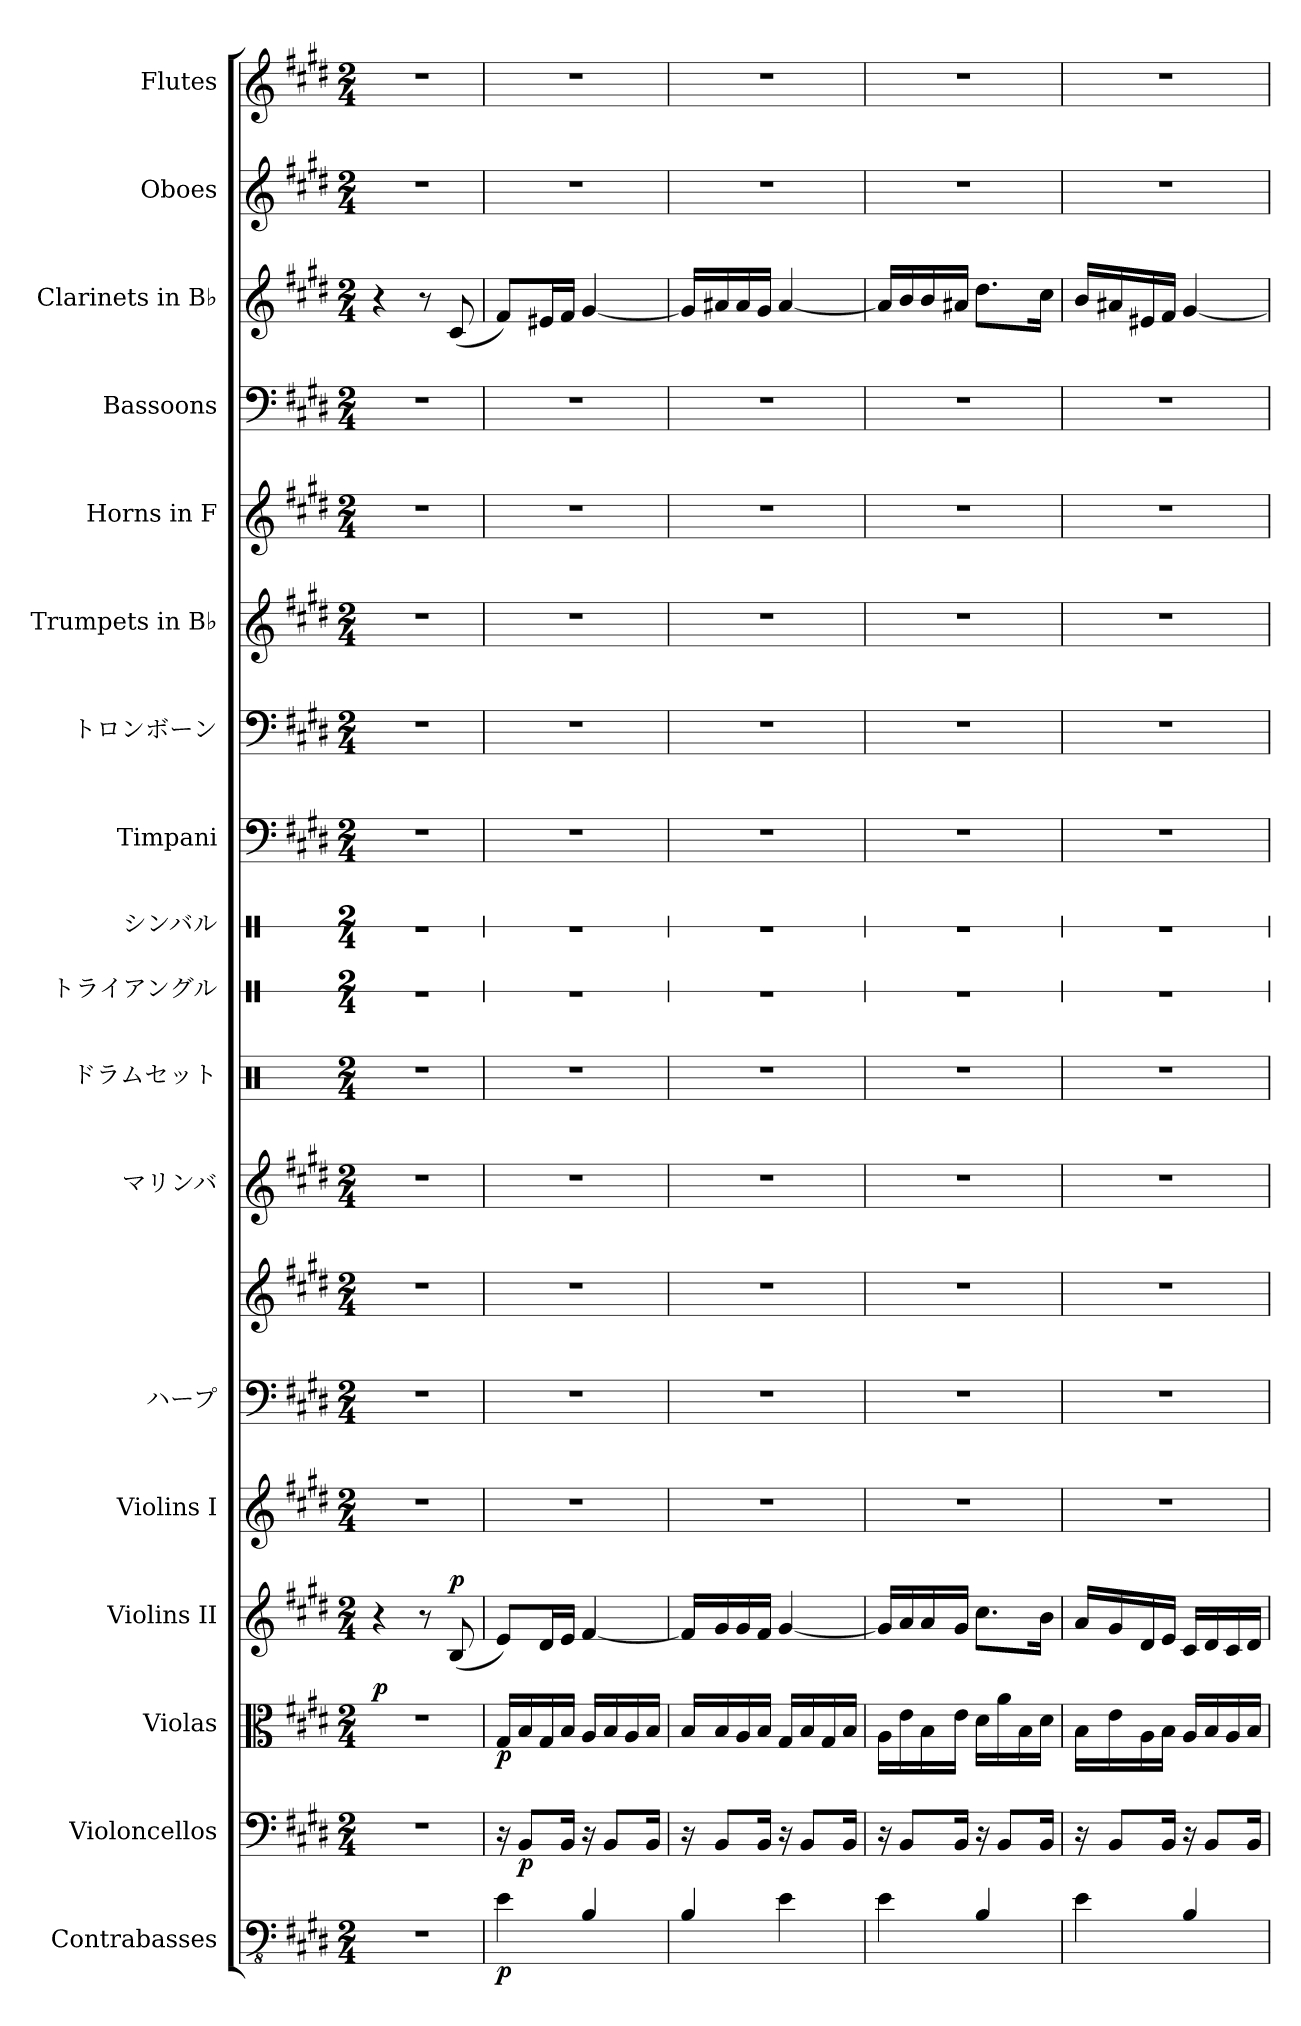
**kern	**dynam	**kern	**dynam	**kern	**dynam	**kern	**dynam	**kern	**kern	**kern	**kern	**kern	**kern	**kern	**kern	**kern	**kern	**kern	**kern	**kern	**kern	**kern
*part18	*part18	*part17	*part17	*part16	*part16	*part15	*part15	*part14	*part13	*part13	*part12	*part11	*part10	*part9	*part8	*part7	*part6	*part5	*part4	*part3	*part2	*part1
*staff19	*staff19	*staff18	*staff18	*staff17	*staff17	*staff16	*staff16	*staff15	*staff14	*staff13	*staff12	*staff11	*staff10	*staff9	*staff8	*staff7	*staff6	*staff5	*staff4	*staff3	*staff2	*staff1
*I"Contrabasses	*	*I"Violoncellos	*	*I"Violas	*	*I"Violins II	*	*I"Violins I	*I"ハープ	*	*I"マリンバ	*I"ドラムセット	*I"トライアングル	*I"シンバル	*I"Timpani	*I"トロンボーン	*I"Trumpets in B♭	*I"Horns in F	*I"Bassoons	*I"Clarinets in B♭	*I"Oboes	*I"Flutes
*I'Cb.	*	*I'Vc.	*	*I'Vla.	*	*I'Vln. II	*	*I'Vln. I	*	*	*	*	*	*	*I'Timp.	*	*	*	*I'Bsn.	*	*I'Ob.	*I'Fl.
*	*	*	*	*	*	*	*	*	*	*	*	*	*stria1	*stria1	*	*	*	*	*	*	*	*
*clefFv4	*	*clefF4	*	*clefC3	*	*clefG2	*	*clefG2	*clefF4	*clefG2	*clefG2	*clefX	*clefX	*clefX	*clefF4	*clefF4	*clefG2	*clefG2	*clefF4	*clefG2	*clefG2	*clefG2
*ITrd7c12	*	*	*	*	*	*	*	*	*	*	*	*	*	*	*	*	*ITrd1c2	*ITrd4c7	*	*ITrd1c2	*	*
*k[f#c#g#d#]	*	*k[f#c#g#d#]	*	*k[f#c#g#d#]	*	*k[f#c#g#d#]	*	*k[f#c#g#d#]	*k[f#c#g#d#]	*k[f#c#g#d#]	*k[f#c#g#d#]	*k[]	*k[]	*k[]	*k[f#c#g#d#]	*k[f#c#g#d#]	*k[f#c#]	*k[f#c#g#]	*k[f#c#g#d#]	*k[f#c#]	*k[f#c#g#d#]	*k[f#c#g#d#]
*M2/4	*	*M2/4	*	*M2/4	*	*M2/4	*	*M2/4	*M2/4	*M2/4	*M2/4	*M2/4	*M2/4	*M2/4	*M2/4	*M2/4	*M2/4	*M2/4	*M2/4	*M2/4	*M2/4	*M2/4
=1	=1	=1	=1	=1	=1	=1	=1	=1	=1	=1	=1	=1	=1	=1	=1	=1	=1	=1	=1	=1	=1	=1
!	!	!	!	!	!LO:DY:a	!	!	!	!	!	!	!	!	!	!	!	!	!	!	!	!	!
2r	.	2r	.	2r	p	4r	.	2r	2r	2r	2r	2r	2r	2r	2r	2r	2r	2r	2r	4r	2r	2r
.	.	.	.	.	.	8r	.	.	.	.	.	.	.	.	.	.	.	.	.	8r	.	.
!	!	!	!	!	!	!	!LO:DY:a	!	!	!	!	!	!	!	!	!	!	!	!	!	!	!
.	.	.	.	.	.	(8B/	p	.	.	.	.	.	.	.	.	.	.	.	.	(8B/	.	.
=2	=2	=2	=2	=2	=2	=2	=2	=2	=2	=2	=2	=2	=2	=2	=2	=2	=2	=2	=2	=2	=2	=2
!	!LO:DY:b	!	!	!	!LO:DY:b	!	!	!	!	!	!	!	!	!	!	!	!	!	!	!	!	!
4EE\	p	16r	.	16G#/LL	p	8e/L)	.	2r	2r	2r	2r	2r	2r	2r	2r	2r	2r	2r	2r	8e/L)	2r	2r
!	!	!	!LO:DY:b	!	!	!	!	!	!	!	!	!	!	!	!	!	!	!	!	!	!	!
.	.	8BB/L	p	16B/	.	.	.	.	.	.	.	.	.	.	.	.	.	.	.	.	.	.
.	.	.	.	16G#/	.	16d#/L	.	.	.	.	.	.	.	.	.	.	.	.	.	16d#X/L	.	.
.	.	16BB/Jk	.	16B/JJ	.	16e/JJ	.	.	.	.	.	.	.	.	.	.	.	.	.	16e/JJ	.	.
4BBB/	.	16r	.	16A/LL	.	[4f#/	.	.	.	.	.	.	.	.	.	.	.	.	.	[4f#/	.	.
.	.	8BB/L	.	16B/	.	.	.	.	.	.	.	.	.	.	.	.	.	.	.	.	.	.
.	.	.	.	16A/	.	.	.	.	.	.	.	.	.	.	.	.	.	.	.	.	.	.
.	.	16BB/Jk	.	16B/JJ	.	.	.	.	.	.	.	.	.	.	.	.	.	.	.	.	.	.
=3	=3	=3	=3	=3	=3	=3	=3	=3	=3	=3	=3	=3	=3	=3	=3	=3	=3	=3	=3	=3	=3	=3
4BBB/	.	16r	.	16B/LL	.	16f#/LL]	.	2r	2r	2r	2r	2r	2r	2r	2r	2r	2r	2r	2r	16f#/LL]	2r	2r
.	.	8BB/L	.	16B/	.	16g#/	.	.	.	.	.	.	.	.	.	.	.	.	.	16g#X/	.	.
.	.	.	.	16A/	.	16g#/	.	.	.	.	.	.	.	.	.	.	.	.	.	16g#/	.	.
.	.	16BB/Jk	.	16B/JJ	.	16f#/JJ	.	.	.	.	.	.	.	.	.	.	.	.	.	16f#/JJ	.	.
4EE\	.	16r	.	16G#/LL	.	[4g#/	.	.	.	.	.	.	.	.	.	.	.	.	.	[4g#/	.	.
.	.	8BB/L	.	16B/	.	.	.	.	.	.	.	.	.	.	.	.	.	.	.	.	.	.
.	.	.	.	16G#/	.	.	.	.	.	.	.	.	.	.	.	.	.	.	.	.	.	.
.	.	16BB/Jk	.	16B/JJ	.	.	.	.	.	.	.	.	.	.	.	.	.	.	.	.	.	.
=4	=4	=4	=4	=4	=4	=4	=4	=4	=4	=4	=4	=4	=4	=4	=4	=4	=4	=4	=4	=4	=4	=4
4EE\	.	16r	.	16A\LL	.	16g#/LL]	.	2r	2r	2r	2r	2r	2r	2r	2r	2r	2r	2r	2r	16g#/LL]	2r	2r
.	.	8BB/L	.	16e\	.	16a/	.	.	.	.	.	.	.	.	.	.	.	.	.	16a/	.	.
.	.	.	.	16B\	.	16a/	.	.	.	.	.	.	.	.	.	.	.	.	.	16a/	.	.
.	.	16BB/Jk	.	16e\JJ	.	16g#/JJ	.	.	.	.	.	.	.	.	.	.	.	.	.	16g#X/JJ	.	.
4BBB/	.	16r	.	16d#\LL	.	8.cc#\L	.	.	.	.	.	.	.	.	.	.	.	.	.	8.cc#\L	.	.
.	.	8BB/L	.	16a\	.	.	.	.	.	.	.	.	.	.	.	.	.	.	.	.	.	.
.	.	.	.	16B\	.	.	.	.	.	.	.	.	.	.	.	.	.	.	.	.	.	.
.	.	16BB/Jk	.	16d#\JJ	.	16b\Jk	.	.	.	.	.	.	.	.	.	.	.	.	.	16b\Jk	.	.
=5	=5	=5	=5	=5	=5	=5	=5	=5	=5	=5	=5	=5	=5	=5	=5	=5	=5	=5	=5	=5	=5	=5
4EE\	.	16r	.	16B\LL	.	16a/LL	.	2r	2r	2r	2r	2r	2r	2r	2r	2r	2r	2r	2r	16a/LL	2r	2r
.	.	8BB/L	.	16e\	.	16g#/	.	.	.	.	.	.	.	.	.	.	.	.	.	16g#X/	.	.
.	.	.	.	16A\	.	16d#/	.	.	.	.	.	.	.	.	.	.	.	.	.	16d#X/	.	.
.	.	16BB/Jk	.	16B\JJ	.	16e/JJ	.	.	.	.	.	.	.	.	.	.	.	.	.	16e/JJ	.	.
4BBB/	.	16r	.	16A/LL	.	16c#/LL	.	.	.	.	.	.	.	.	.	.	.	.	.	[4f#/	.	.
.	.	8BB/L	.	16B/	.	16d#/	.	.	.	.	.	.	.	.	.	.	.	.	.	.	.	.
.	.	.	.	16A/	.	16c#/	.	.	.	.	.	.	.	.	.	.	.	.	.	.	.	.
.	.	16BB/Jk	.	16B/JJ	.	16d#/JJ	.	.	.	.	.	.	.	.	.	.	.	.	.	.	.	.
=	=	=	=	=	=	=	=	=	=	=	=	=	=	=	=	=	=	=	=	=	=	=
*-	*-	*-	*-	*-	*-	*-	*-	*-	*-	*-	*-	*-	*-	*-	*-	*-	*-	*-	*-	*-	*-	*-
